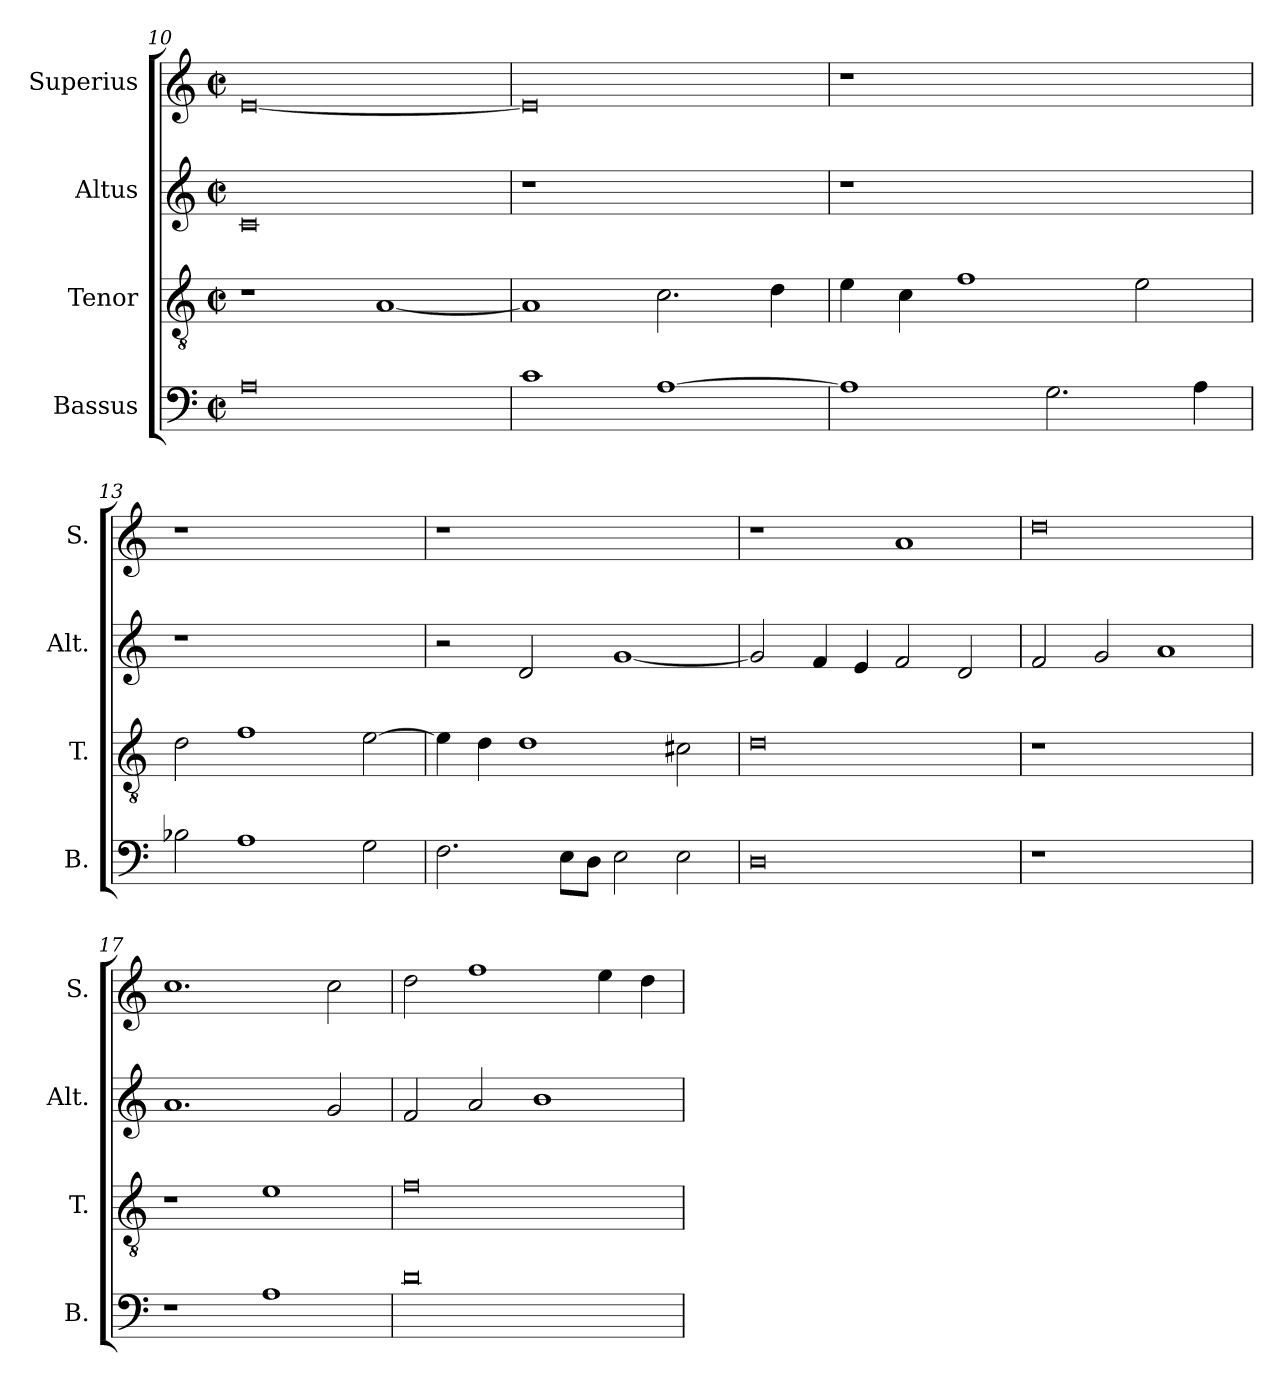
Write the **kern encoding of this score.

**kern	**kern	**kern	**kern
*part4	*part3	*part2	*part1
*staff4	*staff3	*staff2	*staff1
*I"Bassus	*I"Tenor	*I"Altus	*I"Superius
*I'B.	*I'T.	*I'Alt.	*I'S.
*clefF4	*clefGv2	*clefG2	*clefG2
*	*ITrd7c12	*	*
*k[]	*k[]	*k[]	*k[]
*C:	*C:	*C:	*C:
*M2/2	*M2/2	*M2/2	*M2/2
*met(c|)	*met(c|)	*met(c|)	*met(c|)
=10	=10	=10	=10
0Ai	1r	0ci	[<0ei
.	[<1AAi	.	.
=11	=11	=11	=11
!	!	!LO:N:vis=1	!
1ci	1AAi]	1r	0ei]
[>1Ai	2.Ci\	1ryy	.
.	4Di\	.	.
!!LO:LB:g=z
=12	=12	=12	=12
!	!	!LO:N:vis=1	!LO:N:vis=1
1Ai]	4Ei\	1r	1r
.	4Ci\	.	.
.	1Fi	.	.
2.Gi\	.	1ryy	1ryy
.	2Ei\	.	.
4Ai\	.	.	.
=13	=13	=13	=13
!	!	!LO:N:vis=1	!LO:N:vis=1
2B-Xi\	2Di\	1r	1r
1Ai	1Fi	.	.
.	.	1ryy	1ryy
2Gi\	[>2Ei\	.	.
=14	=14	=14	=14
!	!	!	!LO:N:vis=1
2.Fi\	4Ei\]	2r	1r
.	4Di\	.	.
.	1Di	2di/	.
8Ei\L	.	.	.
8Di\J	.	.	.
2Ei\	.	[<1gi	1ryy
2Ei\	2C#Xi\	.	.
=15	=15	=15	=15
0Di	0Di	2gi/]	1r
.	.	4fi/	.
.	.	4ei/	.
.	.	2fi/	1ai
.	.	2di/	.
=16	=16	=16	=16
!LO:N:vis=1	!LO:N:vis=1	!	!
1r	1r	2fi/	0ddi
.	.	2gi/	.
1ryy	1ryy	1ai	.
!!LO:PB:g=z
=17	=17	=17	=17
1r	1r	1.ai	1.cci
1Ai	1Ei	.	.
.	.	2gi/	2cci\
=18	=18	=18	=18
0di	0Fi	2fi/	2ddi\
.	.	2ai/	1ffi
.	.	1bi	.
.	.	.	4eei\
.	.	.	4ddi\
=	=	=	=
*-	*-	*-	*-
